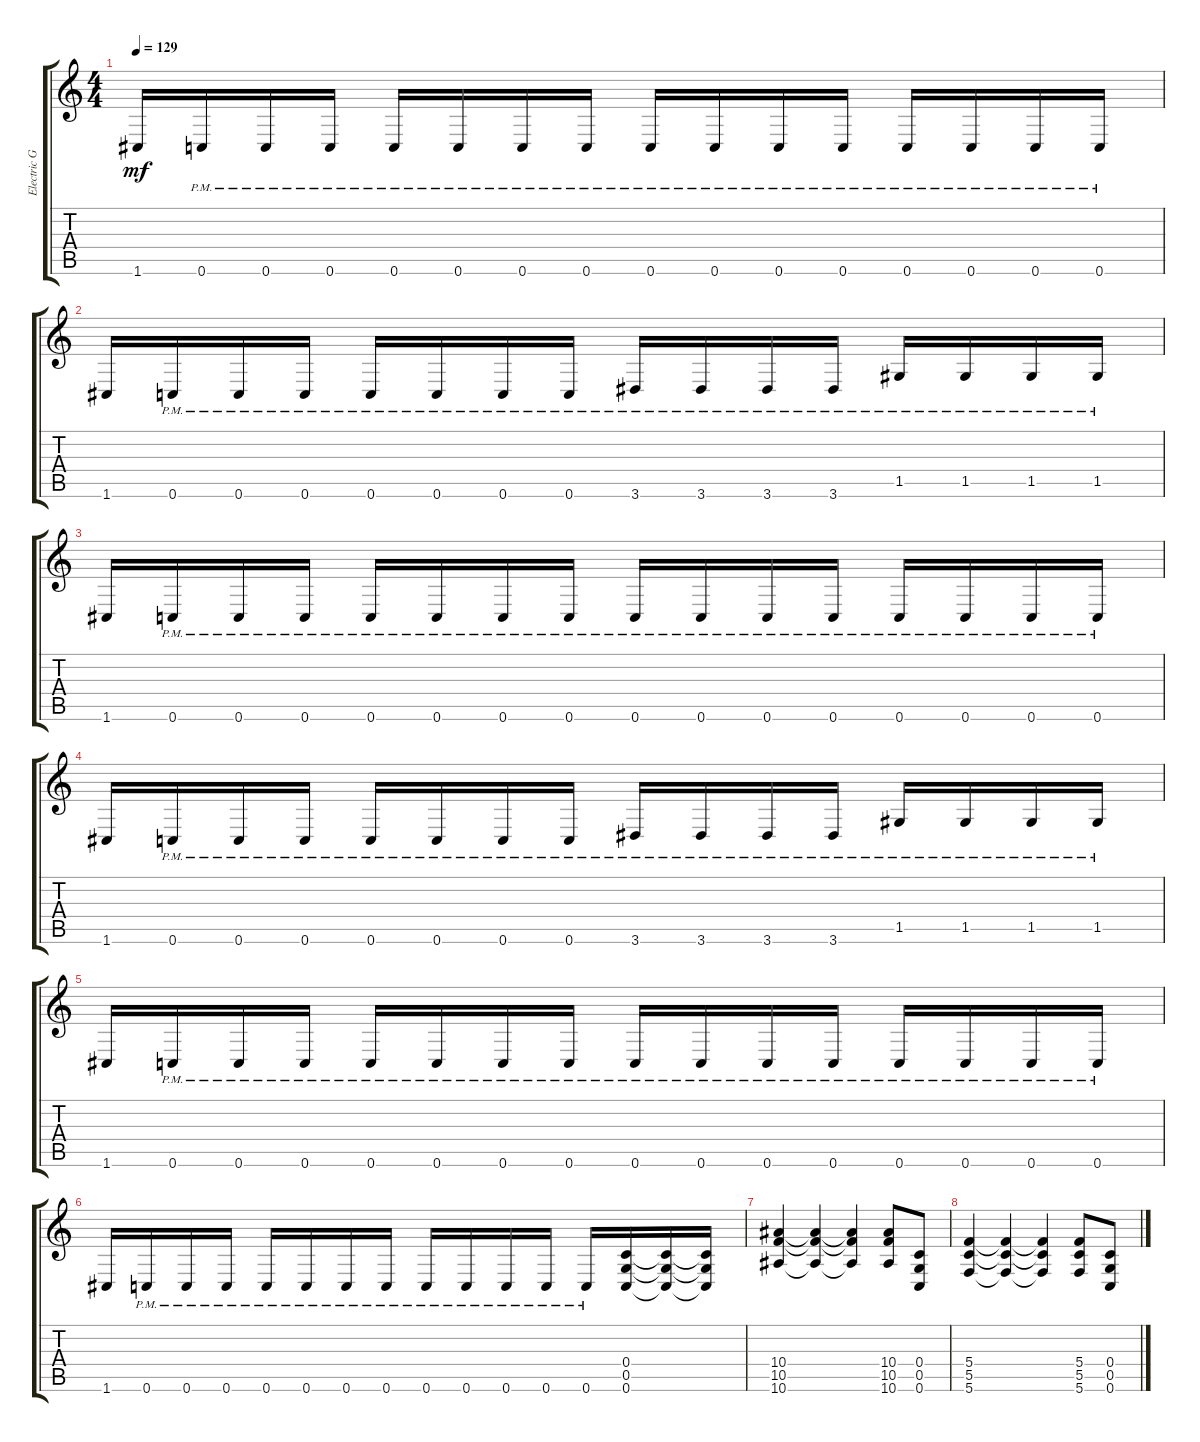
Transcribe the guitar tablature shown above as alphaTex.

\track ("Electric Guitar" "Electric G") {instrument distortionguitar}
\staff {score tabs}
\tuning (D4 A3 F3 C3 G2 C2) {hide}
\ts (4 4)
\tempo 129
\clef g2
\ks c
1.6.16{dy mf} 0.6{pm}.16 0.6{pm}.16 0.6{pm}.16 0.6{pm}.16 0.6{pm}.16 0.6{pm}.16 0.6{pm}.16 0.6{pm}.16 0.6{pm}.16 0.6{pm}.16 0.6{pm}.16 0.6{pm}.16 0.6{pm}.16 0.6{pm}.16 0.6{pm}.16 |
1.6.16 0.6{pm}.16 0.6{pm}.16 0.6{pm}.16 0.6{pm}.16 0.6{pm}.16 0.6{pm}.16 0.6{pm}.16 3.6{pm}.16 3.6{pm}.16 3.6{pm}.16 3.6{pm}.16 1.5{pm}.16 1.5{pm}.16 1.5{pm}.16 1.5{pm}.16 |
1.6.16 0.6{pm}.16 0.6{pm}.16 0.6{pm}.16 0.6{pm}.16 0.6{pm}.16 0.6{pm}.16 0.6{pm}.16 0.6{pm}.16 0.6{pm}.16 0.6{pm}.16 0.6{pm}.16 0.6{pm}.16 0.6{pm}.16 0.6{pm}.16 0.6{pm}.16 |
1.6.16 0.6{pm}.16 0.6{pm}.16 0.6{pm}.16 0.6{pm}.16 0.6{pm}.16 0.6{pm}.16 0.6{pm}.16 3.6{pm}.16 3.6{pm}.16 3.6{pm}.16 3.6{pm}.16 1.5{pm}.16 1.5{pm}.16 1.5{pm}.16 1.5{pm}.16 |
1.6.16 0.6{pm}.16 0.6{pm}.16 0.6{pm}.16 0.6{pm}.16 0.6{pm}.16 0.6{pm}.16 0.6{pm}.16 0.6{pm}.16 0.6{pm}.16 0.6{pm}.16 0.6{pm}.16 0.6{pm}.16 0.6{pm}.16 0.6{pm}.16 0.6{pm}.16 |
1.6.16 0.6{pm}.16 0.6{pm}.16 0.6{pm}.16 0.6{pm}.16 0.6{pm}.16 0.6{pm}.16 0.6{pm}.16 0.6{pm}.16 0.6{pm}.16 0.6{pm}.16 0.6{pm}.16 0.6{pm}.16 (0.4 0.5 0.6).16 (0.4{t} 0.5{t} 0.6{t}).16 (0.4{t} 0.5{t} 0.6{t}).16 |
(10.4 10.5 10.6).4 (10.4{t} 10.5{t} 10.6{t}).4 (10.4{t} 10.5{t} 10.6{t}).4 (10.4 10.5 10.6).8 (0.4 0.5 0.6).8 |
(5.4 5.5 5.6).4 (5.4{t} 5.5{t} 5.6{t}).4 (5.4{t} 5.5{t} 5.6{t}).4 (5.4 5.5 5.6).8 (0.4 0.5 0.6).8
